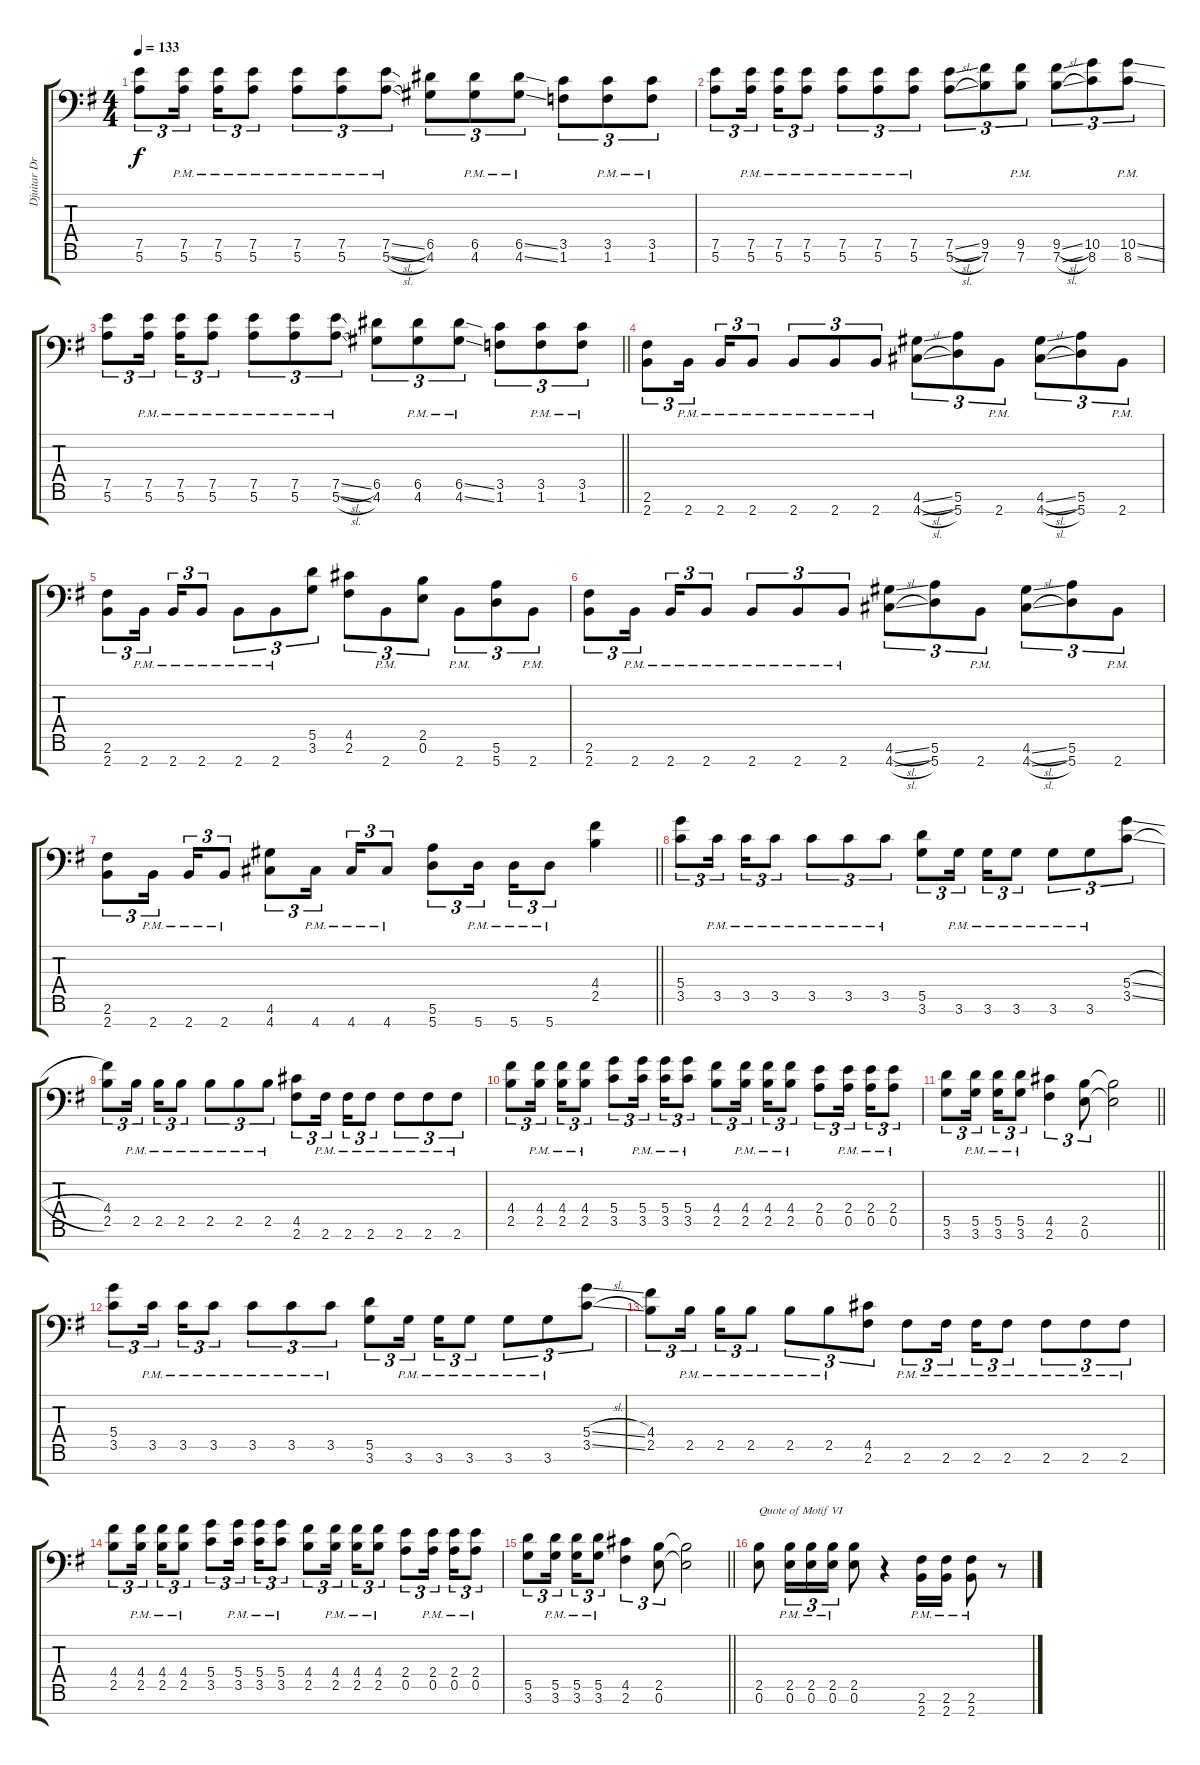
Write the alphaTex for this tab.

\track ("Djuitar Dropped A" "Djuitar Dr") {instrument distortionguitar}
\staff {score tabs}
\tuning (E4 B3 G3 D3 A2 E2 A1) {hide}
\ts (4 4)
\tempo 133
\clef f4
\ks eminor
(7.5 5.6).8{tu (3 2) dy f} (7.5{pm} 5.6{pm}).16{tu (3 2) beam splitsecondary} (7.5{pm} 5.6{pm}).16{tu (3 2)} (7.5{pm} 5.6{pm}).8{tu (3 2)} (7.5{pm} 5.6{pm}).8{tu (3 2)} (7.5{pm} 5.6{pm}).8{tu (3 2)} (7.5{sl pm} 5.6{sl pm}).8{tu (3 2)} (6.5 4.6).8{tu (3 2)} (6.5{pm} 4.6{pm}).8{tu (3 2)} (6.5{ss pm} 4.6{ss pm}).8{tu (3 2)} (3.5 1.6).8{tu (3 2)} (3.5{pm} 1.6{pm}).8{tu (3 2)} (3.5{pm} 1.6{pm}).8{tu (3 2)} |
(7.5 5.6).8{tu (3 2)} (7.5{pm} 5.6{pm}).16{tu (3 2) beam splitsecondary} (7.5{pm} 5.6{pm}).16{tu (3 2)} (7.5{pm} 5.6{pm}).8{tu (3 2)} (7.5{pm} 5.6{pm}).8{tu (3 2)} (7.5{pm} 5.6{pm}).8{tu (3 2)} (7.5{pm} 5.6{pm}).8{tu (3 2)} (7.5{sl} 5.6{sl}).8{tu (3 2)} (9.5 7.6).8{tu (3 2)} (9.5{pm} 7.6{pm}).8{tu (3 2)} (9.5{sl} 7.6{sl}).8{tu (3 2)} (10.5 8.6).8{tu (3 2)} (10.5{ss pm} 8.6{ss pm}).8{tu (3 2)} |
\barLineRight lightlight
(7.5 5.6).8{tu (3 2)} (7.5{pm} 5.6{pm}).16{tu (3 2) beam splitsecondary} (7.5{pm} 5.6{pm}).16{tu (3 2)} (7.5{pm} 5.6{pm}).8{tu (3 2)} (7.5{pm} 5.6{pm}).8{tu (3 2)} (7.5{pm} 5.6{pm}).8{tu (3 2)} (7.5{sl pm} 5.6{sl pm}).8{tu (3 2)} (6.5 4.6).8{tu (3 2)} (6.5{pm} 4.6{pm}).8{tu (3 2)} (6.5{ss pm} 4.6{ss pm}).8{tu (3 2)} (3.5 1.6).8{tu (3 2)} (3.5{pm} 1.6{pm}).8{tu (3 2)} (3.5{pm} 1.6{pm}).8{tu (3 2)} |
(2.6 2.7).8{tu (3 2) balance 8} 2.7{pm}.16{tu (3 2) beam splitsecondary} 2.7{pm}.16{tu (3 2)} 2.7{pm}.8{tu (3 2)} 2.7{pm}.8{tu (3 2)} 2.7{pm}.8{tu (3 2)} 2.7{pm}.8{tu (3 2)} (4.6{sl} 4.7{sl}).8{tu (3 2)} (5.6 5.7).8{tu (3 2)} 2.7{pm}.8{tu (3 2)} (4.6{sl} 4.7{sl}).8{tu (3 2)} (5.6 5.7).8{tu (3 2)} 2.7{pm}.8{tu (3 2)} |
(2.6 2.7).8{tu (3 2)} 2.7{pm}.16{tu (3 2) beam splitsecondary} 2.7{pm}.16{tu (3 2)} 2.7{pm}.8{tu (3 2)} 2.7{pm}.8{tu (3 2)} 2.7{pm}.8{tu (3 2)} (5.5 3.6).8{tu (3 2)} (4.5 2.6).8{tu (3 2)} 2.7{pm}.8{tu (3 2)} (2.5 0.6).8{tu (3 2)} 2.7{pm}.8{tu (3 2)} (5.6 5.7).8{tu (3 2)} 2.7{pm}.8{tu (3 2)} |
(2.6 2.7).8{tu (3 2)} 2.7{pm}.16{tu (3 2) beam splitsecondary} 2.7{pm}.16{tu (3 2)} 2.7{pm}.8{tu (3 2)} 2.7{pm}.8{tu (3 2)} 2.7{pm}.8{tu (3 2)} 2.7{pm}.8{tu (3 2)} (4.6{sl} 4.7{sl}).8{tu (3 2)} (5.6 5.7).8{tu (3 2)} 2.7{pm}.8{tu (3 2)} (4.6{sl} 4.7{sl}).8{tu (3 2)} (5.6 5.7).8{tu (3 2)} 2.7{pm}.8{tu (3 2)} |
\barLineRight lightlight
(2.6 2.7).8{tu (3 2)} 2.7{pm}.16{tu (3 2) beam splitsecondary} 2.7{pm}.16{tu (3 2)} 2.7{pm}.8{tu (3 2)} (4.6 4.7).8{tu (3 2)} 4.7{pm}.16{tu (3 2) beam splitsecondary} 4.7{pm}.16{tu (3 2)} 4.7{pm}.8{tu (3 2)} (5.6 5.7).8{tu (3 2)} 5.7{pm}.16{tu (3 2) beam splitsecondary} 5.7{pm}.16{tu (3 2)} 5.7{pm}.8{tu (3 2)} (4.4 2.5).4{balance 16} |
\section ("" "")
(5.4 3.5).8{tu (3 2)} 3.5{pm}.16{tu (3 2) beam splitsecondary} 3.5{pm}.16{tu (3 2)} 3.5{pm}.8{tu (3 2)} 3.5{pm}.8{tu (3 2)} 3.5{pm}.8{tu (3 2)} 3.5{pm}.8{tu (3 2)} (5.5 3.6).8{tu (3 2)} 3.6{pm}.16{tu (3 2) beam splitsecondary} 3.6{pm}.16{tu (3 2)} 3.6{pm}.8{tu (3 2)} 3.6{pm}.8{tu (3 2)} 3.6{pm}.8{tu (3 2)} (5.4{sl} 3.5{sl}).8{tu (3 2)} |
(4.4 2.5).8{tu (3 2)} 2.5{pm}.16{tu (3 2) beam splitsecondary} 2.5{pm}.16{tu (3 2)} 2.5{pm}.8{tu (3 2)} 2.5{pm}.8{tu (3 2)} 2.5{pm}.8{tu (3 2)} 2.5{pm}.8{tu (3 2)} (4.5 2.6).8{tu (3 2)} 2.6{pm}.16{tu (3 2) beam splitsecondary} 2.6{pm}.16{tu (3 2)} 2.6{pm}.8{tu (3 2)} 2.6{pm}.8{tu (3 2)} 2.6{pm}.8{tu (3 2)} 2.6{pm}.8{tu (3 2)} |
(4.4 2.5).8{tu (3 2)} (4.4{pm} 2.5{pm}).16{tu (3 2) beam splitsecondary} (4.4{pm} 2.5{pm}).16{tu (3 2)} (4.4{pm} 2.5{pm}).8{tu (3 2)} (5.4 3.5).8{tu (3 2)} (5.4{pm} 3.5{pm}).16{tu (3 2) beam splitsecondary} (5.4{pm} 3.5{pm}).16{tu (3 2)} (5.4{pm} 3.5{pm}).8{tu (3 2)} (4.4 2.5).8{tu (3 2)} (4.4{pm} 2.5{pm}).16{tu (3 2) beam splitsecondary} (4.4{pm} 2.5{pm}).16{tu (3 2)} (4.4{pm} 2.5{pm}).8{tu (3 2)} (2.4 0.5).8{tu (3 2)} (2.4{pm} 0.5{pm}).16{tu (3 2) beam splitsecondary} (2.4{pm} 0.5{pm}).16{tu (3 2)} (2.4{pm} 0.5{pm}).8{tu (3 2)} |
\barLineRight lightlight
(5.5 3.6).8{tu (3 2)} (5.5{pm} 3.6{pm}).16{tu (3 2) beam splitsecondary} (5.5{pm} 3.6{pm}).16{tu (3 2)} (5.5{pm} 3.6{pm}).8{tu (3 2)} (4.5 2.6).4{tu (3 2)} (2.5 0.6).8{tu (3 2)} (2.5{t} 0.6{t}).2 |
(5.4 3.5).8{tu (3 2) balance 8} 3.5{pm}.16{tu (3 2) beam splitsecondary} 3.5{pm}.16{tu (3 2)} 3.5{pm}.8{tu (3 2)} 3.5{pm}.8{tu (3 2)} 3.5{pm}.8{tu (3 2)} 3.5{pm}.8{tu (3 2)} (5.5 3.6).8{tu (3 2)} 3.6{pm}.16{tu (3 2) beam splitsecondary} 3.6{pm}.16{tu (3 2)} 3.6{pm}.8{tu (3 2)} 3.6{pm}.8{tu (3 2)} 3.6{pm}.8{tu (3 2)} (5.4{sl} 3.5{sl}).8{tu (3 2)} |
(4.4 2.5).8{tu (3 2)} 2.5{pm}.16{tu (3 2) beam splitsecondary} 2.5{pm}.16{tu (3 2)} 2.5{pm}.8{tu (3 2)} 2.5{pm}.8{tu (3 2)} 2.5{pm}.8{tu (3 2)} (4.5 2.6).8{tu (3 2)} 2.6{pm}.8{tu (3 2)} 2.6{pm}.16{tu (3 2) beam splitsecondary} 2.6{pm}.16{tu (3 2)} 2.6{pm}.8{tu (3 2)} 2.6{pm}.8{tu (3 2)} 2.6{pm}.8{tu (3 2)} 2.6{pm}.8{tu (3 2)} |
(4.4 2.5).8{tu (3 2)} (4.4{pm} 2.5{pm}).16{tu (3 2) beam splitsecondary} (4.4{pm} 2.5{pm}).16{tu (3 2)} (4.4{pm} 2.5{pm}).8{tu (3 2)} (5.4 3.5).8{tu (3 2)} (5.4{pm} 3.5{pm}).16{tu (3 2) beam splitsecondary} (5.4{pm} 3.5{pm}).16{tu (3 2)} (5.4{pm} 3.5{pm}).8{tu (3 2)} (4.4 2.5).8{tu (3 2)} (4.4{pm} 2.5{pm}).16{tu (3 2) beam splitsecondary} (4.4{pm} 2.5{pm}).16{tu (3 2)} (4.4{pm} 2.5{pm}).8{tu (3 2)} (2.4 0.5).8{tu (3 2)} (2.4{pm} 0.5{pm}).16{tu (3 2) beam splitsecondary} (2.4{pm} 0.5{pm}).16{tu (3 2)} (2.4{pm} 0.5{pm}).8{tu (3 2)} |
\barLineRight lightlight
(5.5 3.6).8{tu (3 2)} (5.5{pm} 3.6{pm}).16{tu (3 2) beam splitsecondary} (5.5{pm} 3.6{pm}).16{tu (3 2)} (5.5{pm} 3.6{pm}).8{tu (3 2)} (4.5 2.6).4{tu (3 2)} (2.5 0.6).8{tu (3 2)} (2.5{t} 0.6{t}).2 |
\section ("" "")
(2.5 0.6).8{txt "Quote of Motif VI"} (2.5{pm} 0.6{pm}).16{tu (3 2)} (2.5{pm} 0.6{pm}).16{tu (3 2)} (2.5{pm} 0.6{pm}).16{tu (3 2)} (2.5 0.6).8 r.4 (2.6{pm} 2.7{pm}).16 (2.6{pm} 2.7{pm}).16 (2.6{pm} 2.7{pm}).8 r.8
